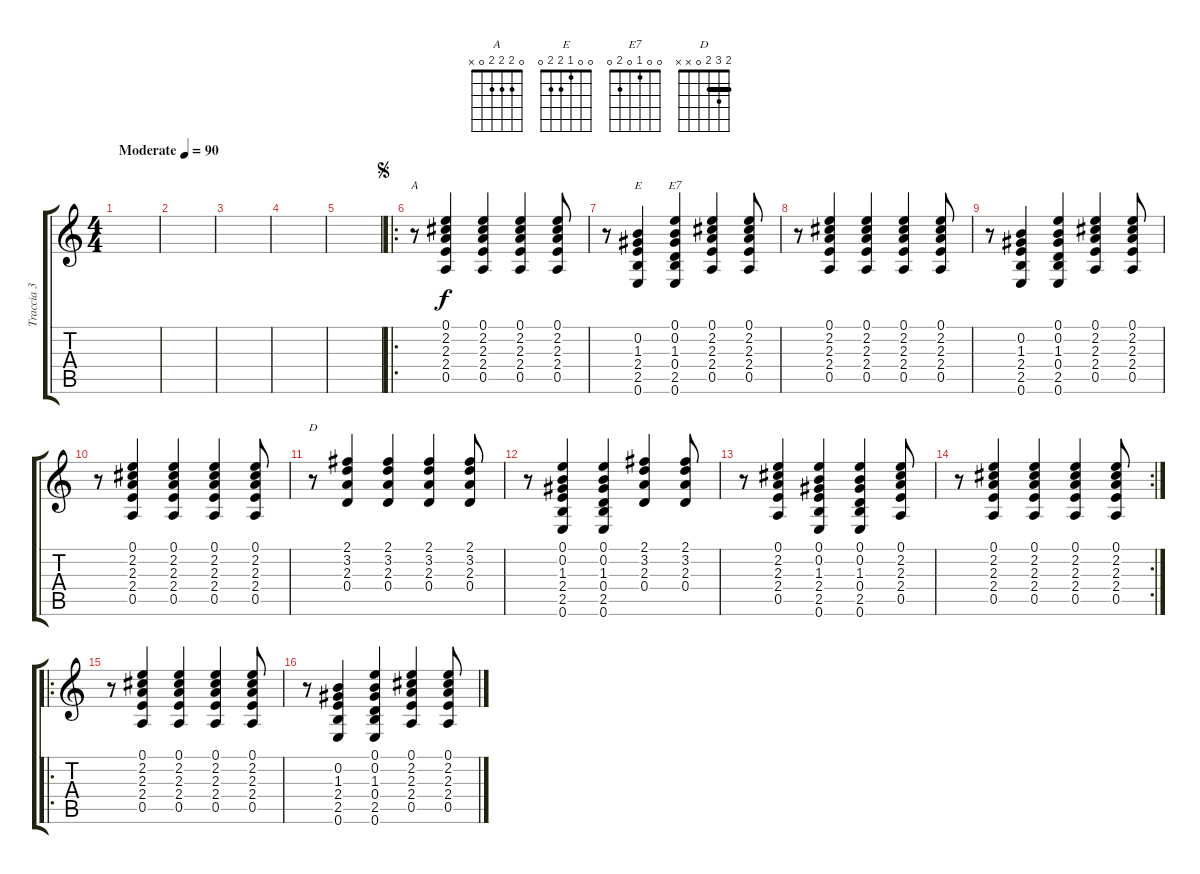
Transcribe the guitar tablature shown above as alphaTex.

\track ("Traccia 3" "Traccia 3") {instrument acousticguitarsteel}
\staff {score tabs}
\tuning (E4 B3 G3 D3 A2 E2) {hide}
\chord ("A" 0 2 2 2 0 x)
\chord ("E" 0 0 1 2 2 0)
\chord ("E7" 0 0 1 0 2 0)
\chord ("D" 2 3 2 0 x x) {barre 2}
\ts (4 4)
\tempo (90 "Moderate")
\clef g2
\ks c
|
|
|
|
|
\ro
\jump segno
r.8{ch "A"} (0.1 2.2 2.3 2.4 0.5).4 (0.1 2.2 2.3 2.4 0.5).4 (0.1 2.2 2.3 2.4 0.5).4 (0.1 2.2 2.3 2.4 0.5).8 |
r.8 (0.2 1.3 2.4 2.5 0.6).4{ch "E"} (0.1 0.2 1.3 0.4 2.5 0.6).4{ch "E7"} (0.1 2.2 2.3 2.4 0.5).4 (0.1 2.2 2.3 2.4 0.5).8 |
r.8 (0.1 2.2 2.3 2.4 0.5).4 (0.1 2.2 2.3 2.4 0.5).4 (0.1 2.2 2.3 2.4 0.5).4 (0.1 2.2 2.3 2.4 0.5).8 |
r.8 (0.2 1.3 2.4 2.5 0.6).4 (0.1 0.2 1.3 0.4 2.5 0.6).4 (0.1 2.2 2.3 2.4 0.5).4 (0.1 2.2 2.3 2.4 0.5).8 |
r.8 (0.1 2.2 2.3 2.4 0.5).4 (0.1 2.2 2.3 2.4 0.5).4 (0.1 2.2 2.3 2.4 0.5).4 (0.1 2.2 2.3 2.4 0.5).8 |
r.8{ch "D"} (2.1 3.2 2.3 0.4).4 (2.1 3.2 2.3 0.4).4 (2.1 3.2 2.3 0.4).4 (2.1 3.2 2.3 0.4).8 |
r.8 (0.1 0.2 1.3 2.4 2.5 0.6).4 (0.1 0.2 1.3 0.4 2.5 0.6).4 (2.1 3.2 2.3 0.4).4 (2.1 3.2 2.3 0.4).8 |
r.8 (0.1 2.2 2.3 2.4 0.5).4 (0.1 0.2 1.3 2.4 2.5 0.6).4 (0.1 0.2 1.3 0.4 2.5 0.6).4 (0.1 2.2 2.3 2.4 0.5).8 |
\rc 2
r.8 (0.1 2.2 2.3 2.4 0.5).4 (0.1 2.2 2.3 2.4 0.5).4 (0.1 2.2 2.3 2.4 0.5).4 (0.1 2.2 2.3 2.4 0.5).8 |
\ro
r.8 (0.1 2.2 2.3 2.4 0.5).4 (0.1 2.2 2.3 2.4 0.5).4 (0.1 2.2 2.3 2.4 0.5).4 (0.1 2.2 2.3 2.4 0.5).8 |
r.8 (0.2 1.3 2.4 2.5 0.6).4 (0.1 0.2 1.3 0.4 2.5 0.6).4 (0.1 2.2 2.3 2.4 0.5).4 (0.1 2.2 2.3 2.4 0.5).8
